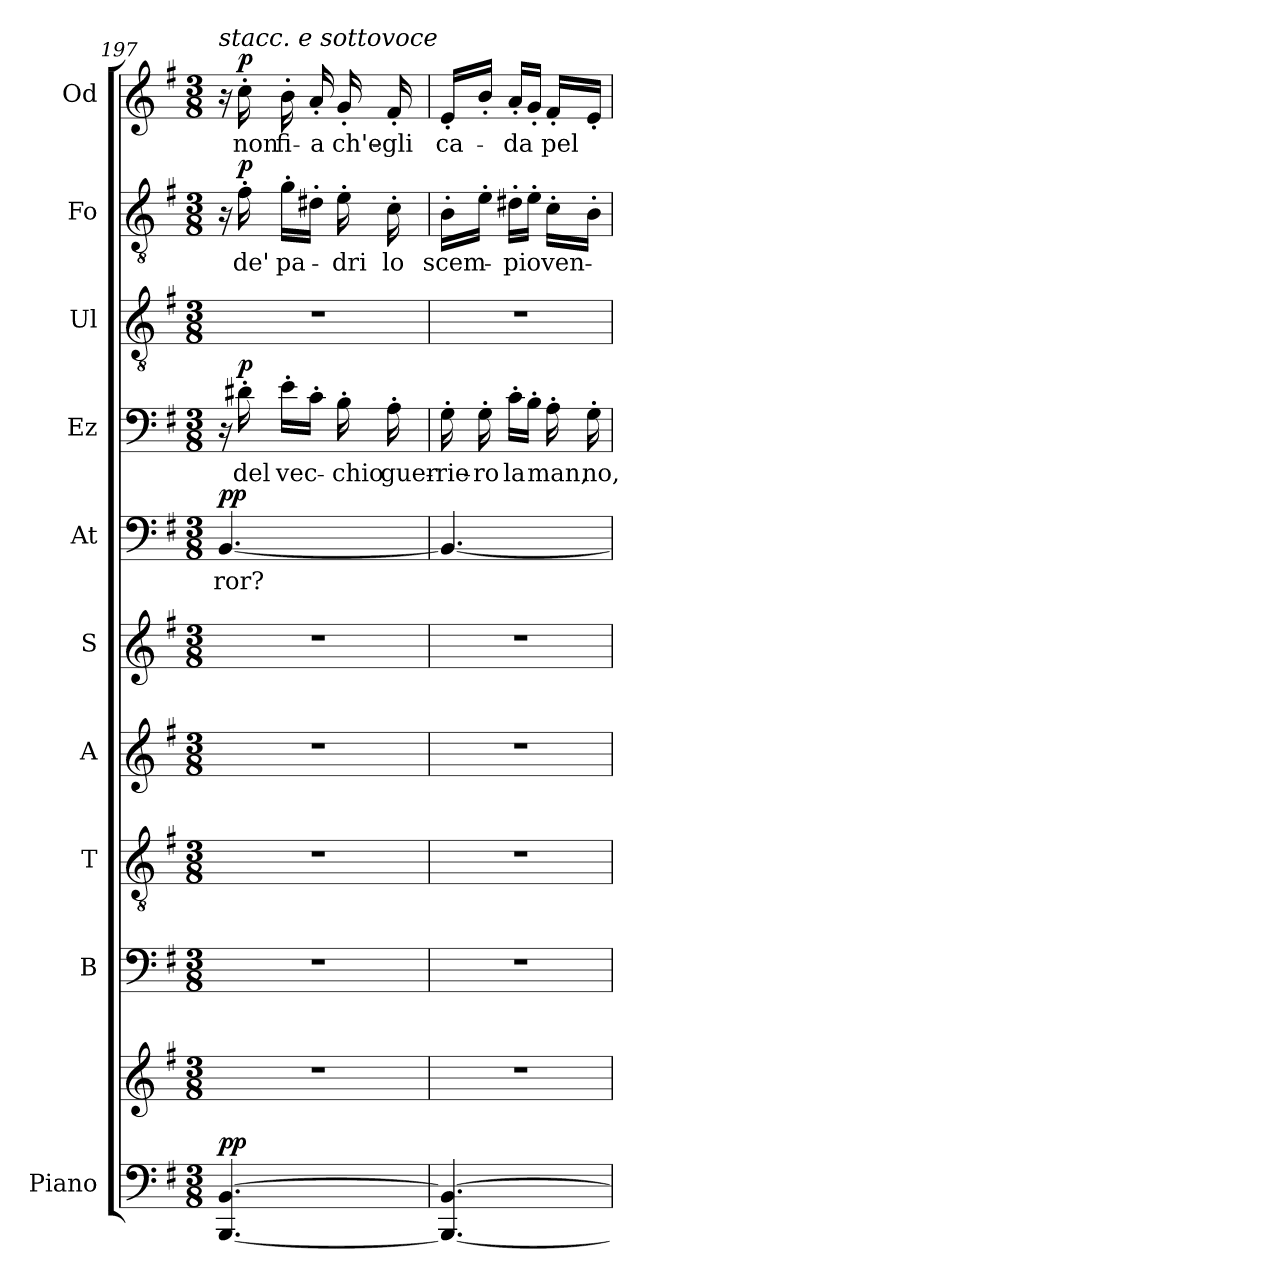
**kern	**kern	**dynam	**kern	**kern	**kern	**kern	**kern	**text	**dynam	**kern	**text	**dynam	**kern	**kern	**text	**dynam	**kern	**text	**dynam
*part10	*part10	*part10	*part9	*part8	*part7	*part6	*part5	*part5	*part5	*part4	*part4	*part4	*part3	*part2	*part2	*part2	*part1	*part1	*part1
*staff11	*staff10	*staff10/11	*staff9	*staff8	*staff7	*staff6	*staff5	*staff5	*staff5	*staff4	*staff4	*staff4	*staff3	*staff2	*staff2	*staff2	*staff1	*staff1	*staff1
*I"Piano	*	*	*I"B	*I"T	*I"A	*I"S	*I"At	*	*	*I"Ez	*	*	*I"Ul	*I"Fo	*	*	*I"Od	*	*
*I'Pno	*	*	*I'B	*I'T	*I'A	*I'S	*I'At	*	*	*I'Ez	*	*	*I'Ul	*I'Fo	*	*	*I'Od	*	*
*clefF4	*clefG2	*	*clefF4	*clefGv2	*clefG2	*clefG2	*clefF4	*	*	*clefF4	*	*	*clefGv2	*clefGv2	*	*	*clefG2	*	*
*k[f#]	*k[f#]	*	*k[f#]	*k[f#]	*k[f#]	*k[f#]	*k[f#]	*	*	*k[f#]	*	*	*k[f#]	*k[f#]	*	*	*k[f#]	*	*
*M3/8	*M3/8	*	*M3/8	*M3/8	*M3/8	*M3/8	*M3/8	*	*	*M3/8	*	*	*M3/8	*M3/8	*	*	*M3/8	*	*
=197	=197	=197	=197	=197	=197	=197	=197	=197	=197	=197	=197	=197	=197	=197	=197	=197	=197	=197	=197
!	!	!	!	!	!	!	!	!	!	!	!	!	!	!	!	!	!LO:TX:a:i:t=stacc. e sottovoce	!	!
!	!	!LO:DY:a=2	!	!	!	!	!	!LO:LY:b	!LO:DY:a	!	!	!	!	!	!	!	!	!	!
[4.BBB/ [4.BB/	4.r	pp	4.r	4.r	4.r	4.r	[4.BB/	-ror?	pp	16r	.	.	4.r	16r	.	.	16r	.	.
!	!	!	!	!	!	!	!	!	!	!	!LO:LY:b	!LO:DY:a	!	!	!LO:LY:b	!LO:DY:a	!	!LO:LY:b	!LO:DY:a
.	.	.	.	.	.	.	.	.	.	16d#X'\	del	p	.	16f#'\	de'	p	16cc'\	non	p
!	!	!	!	!	!	!	!	!	!	!	!LO:LY:b	!	!	!	!LO:LY:b	!	!	!LO:LY:b	!
.	.	.	.	.	.	.	.	.	.	16e'\LL	vec-	.	.	16g'\LL	pa-	.	16b'\	fi-	.
!	!	!	!	!	!	!	!	!	!	!	!	!	!	!	!	!	!	!LO:LY:b	!
.	.	.	.	.	.	.	.	.	.	16c'\JJ	.	.	.	16d#X'\JJ	.	.	16a'/	-a	.
!	!	!	!	!	!	!	!	!	!	!	!LO:LY:b	!	!	!	!LO:LY:b	!	!	!LO:LY:b	!
.	.	.	.	.	.	.	.	.	.	16B'\	-chio	.	.	16e'\	-dri	.	16g'/	ch'e-	.
!	!	!	!	!	!	!	!	!	!	!	!LO:LY:b	!	!	!	!LO:LY:b	!	!	!LO:LY:b	!
.	.	.	.	.	.	.	.	.	.	16A'\	guer-	.	.	16c'\	lo	.	16f#'/	-gli	.
=198	=198	=198	=198	=198	=198	=198	=198	=198	=198	=198	=198	=198	=198	=198	=198	=198	=198	=198	=198
!	!	!	!	!	!	!	!	!	!	!	!LO:LY:b	!	!	!	!LO:LY:b	!	!	!LO:LY:b	!
4.BBB/_ 4.BB/_	4.r	.	4.r	4.r	4.r	4.r	4.BB/_	.	.	16G'\	-rie-	.	4.r	16B'\LL	scem-	.	16e'/LL	ca-	.
!	!	!	!	!	!	!	!	!	!	!	!LO:LY:b	!	!	!	!	!	!	!	!
.	.	.	.	.	.	.	.	.	.	16G'\	-ro	.	.	16e'\JJ	.	.	16b'/JJ	.	.
!	!	!	!	!	!	!	!	!	!	!	!LO:LY:b	!	!	!	!LO:LY:b	!	!	!LO:LY:b	!
.	.	.	.	.	.	.	.	.	.	16c'\LL	la	.	.	16d#X'\LL	-pio	.	16a'/LL	-da	.
.	.	.	.	.	.	.	.	.	.	16B'\JJ	.	.	.	16e'\JJ	.	.	16g'/JJ	.	.
!	!	!	!	!	!	!	!	!	!	!	!LO:LY:b	!	!	!	!LO:LY:b	!	!	!LO:LY:b	!
.	.	.	.	.	.	.	.	.	.	16A'\	man,	.	.	16c'\LL	ven-	.	16f#'/LL	pel	.
!	!	!	!	!	!	!	!	!	!	!	!LO:LY:b	!	!	!	!	!	!	!	!
.	.	.	.	.	.	.	.	.	.	16G'\	no,	.	.	16B'\JJ	.	.	16e'/JJ	.	.
=	=	=	=	=	=	=	=	=	=	=	=	=	=	=	=	=	=	=	=
*-	*-	*-	*-	*-	*-	*-	*-	*-	*-	*-	*-	*-	*-	*-	*-	*-	*-	*-	*-
